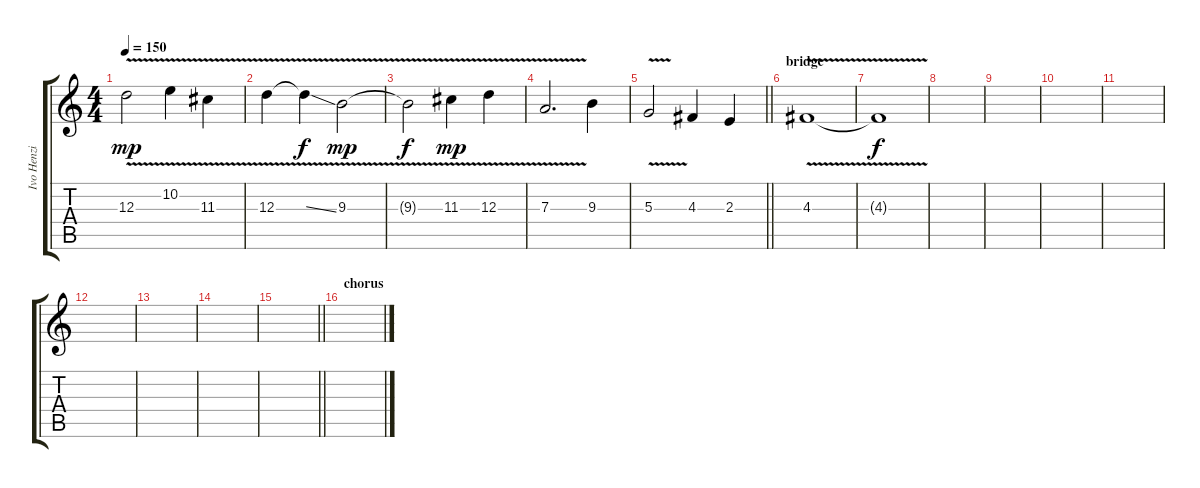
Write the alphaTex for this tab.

\track ("Ivo Henzi Lead" "Ivo Henzi ") {instrument distortionguitar}
\staff {score tabs}
\tuning (B3 Gb3 D3 A2 E2 B1) {hide}
\ts (4 4)
\tempo 150
\clef g2
\ks c
12.3{v}.2{dy mp} 10.2{v}.4 11.3{v}.4 |
12.3{v}.4 12.3{ss t}.4{dy f} 9.3{v}.2{dy mp} |
9.3{t}.2{dy f} 11.3{v}.4{dy mp} 12.3{v}.4 |
7.3{v}.2{d} 9.3.4 |
\barLineRight lightlight
5.3{v}.2 4.3.4 2.3.4 |
\section ("" "bridge")
4.3{v}.1 |
4.3{t}.1{dy f} |
|
|
|
|
|
|
|
\barLineRight lightlight
|
\section ("" "chorus")
